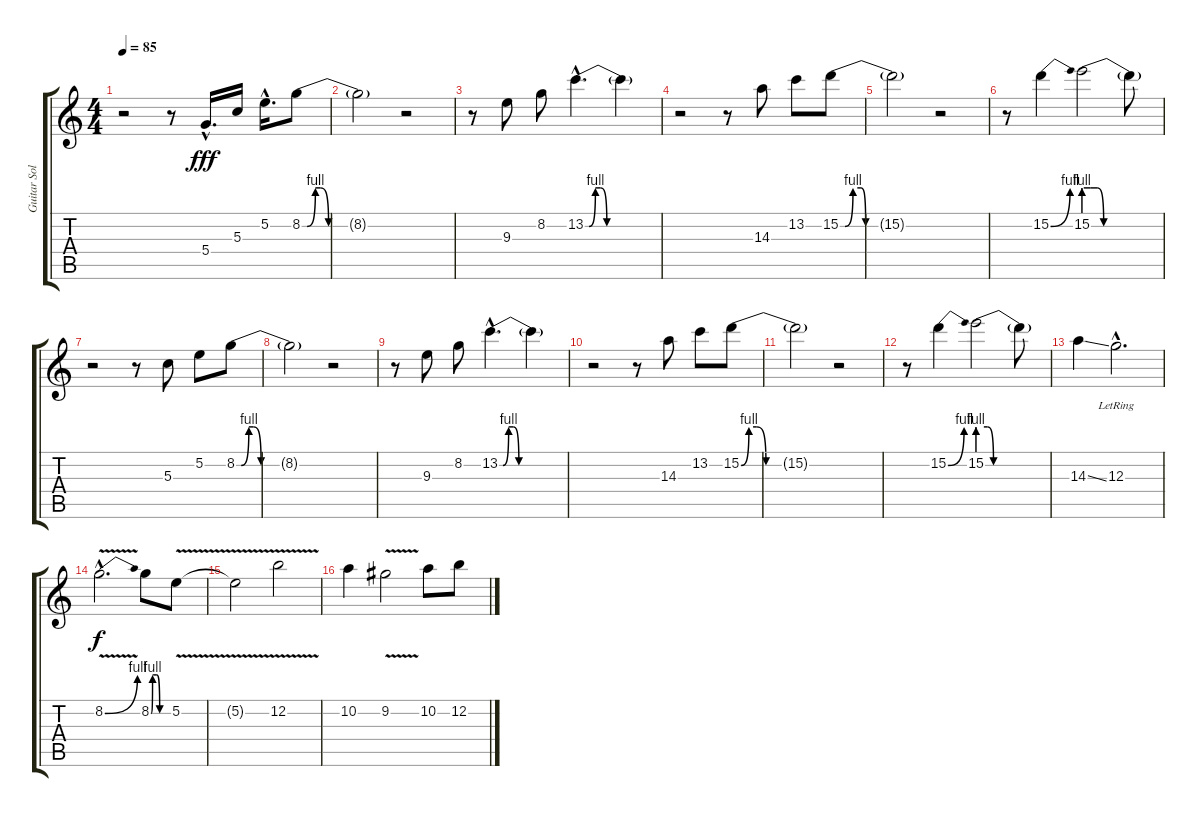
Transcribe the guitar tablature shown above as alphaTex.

\track ("Guitar Solo" "Guitar Sol") {instrument electricguitarjazz}
\staff {score tabs}
\tuning (E4 B3 G3 D3 A2 E2) {hide}
\ts (4 4)
\tempo 85
\clef g2
\ks c
r.2{dy fff instrument electricguitarjazz} r.8 5.4{hac}.16{d} 5.3.16 5.2{hac}.16{d} 8.2{be (custom 0 0 3 0 8 4 11 4 16 0 60 0)}.8 |
8.2{t}.2 r.2 |
r.8 9.3.8 8.2.8 13.2{be (custom 0 0 3 0 8 4 12 4 17 0 20 0 60 0) hac}.4{d} 13.2{t}.4 |
r.2 r.8 14.3.8 13.2.8 15.2{be (custom 0 0 3 0 8 4 13 4 16 0 20 0 30 0 60 0)}.8 |
15.2{t}.2 r.2 |
r.8 15.2{be (bend 0 0 60 4)}.4 15.2{be (custom 0 4 5 4 10 4 15 0 30 0 60 0)}.2 15.2{t}.8 |
r.2 r.8 5.3.8 5.2.8 8.2{be (custom 0 0 3 0 8 4 11 4 16 0 60 0)}.8 |
8.2{t}.2 r.2 |
r.8 9.3.8 8.2.8 13.2{be (custom 0 0 3 0 8 4 12 4 17 0 20 0 60 0) hac}.4{d} 13.2{t}.4 |
r.2 r.8 14.3.8 13.2.8 15.2{be (custom 0 0 5 4 10 4 16 0 20 0 30 0 60 0)}.8 |
15.2{t}.2 r.2 |
r.8 15.2{be (bend 0 0 60 4)}.4 15.2{be (custom 0 4 8 4 13 0 30 0 60 0)}.2 15.2{t}.8 |
14.3{ss}.4 12.3{hac lr}.2{d} |
8.2{be (bend 0 0 60 4) v hac}.2{d dy f instrument distortionguitar} 8.2{be (custom 0 0 5 4 10 4 20 4 30 0 60 0)}.8 5.2{v}.8 |
5.2{t}.2 12.2{v}.2 |
10.2.4 9.2{v}.2 10.2.8 12.2.8
